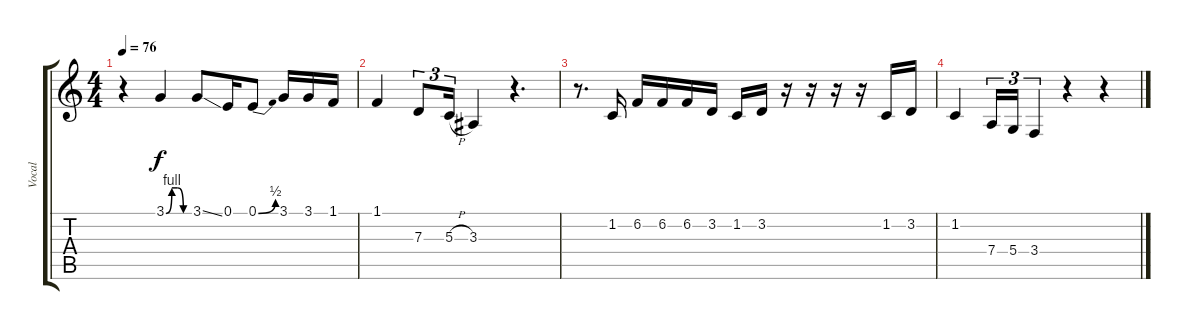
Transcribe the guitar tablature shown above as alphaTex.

\track ("Vocal" "Vocal") {instrument tremolostrings}
\staff {score tabs}
\tuning (E4 B3 G3 D3 A2 E2) {hide}
\ts (4 4)
\tempo 76
\clef g2
\ks c
r.4{dy f} 3.1{be (custom 0 0 15 4 30 4 45 0 60 0)}.4 3.1{ss}.8 0.1.16 0.1{be (bend 0 0 60 2)}.8 3.1.16 3.1.16 1.1.16 |
1.1.4 7.3.8{tu (3 2)} 5.3{h}.16{tu (3 2)} 3.3.4 r.4{d} |
r.8{d} 1.2.16 6.2.16 6.2.16 6.2.16 3.2.16 1.2.16 3.2.16 r.16 r.16 r.16 r.16 1.2.16 3.2.16 |
1.2.4 7.4.16{tu (3 2)} 5.4.16{tu (3 2)} 3.4.4{tu (3 2)} r.4 r.4
